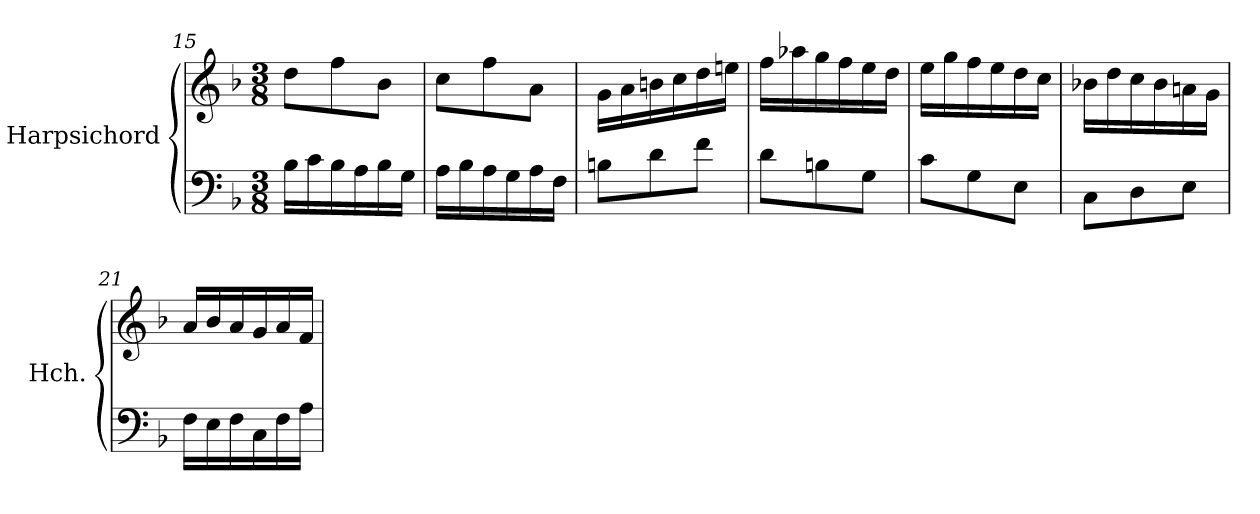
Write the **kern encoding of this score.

**kern	**kern
*part1	*part1
*staff2	*staff1
*I"Harpsichord	*
*I'Hch.	*
*clefF4	*clefG2
*k[b-]	*k[b-]
*M3/8	*M3/8
=15	=15
16B-\LL	8dd\L
16c\	.
16B-\	8ff\
16A\	.
16B-\	8b-\J
16G\JJ	.
=16	=16
16A\LL	8cc\L
16B-\	.
16A\	8ff\
16G\	.
16A\	8a\J
16F\JJ	.
=17	=17
8Bn\L	16g\LL
.	16a\
8d\	16bn\
.	16cc\
8f\J	16dd\
.	16een\JJ
=18	=18
8d\L	16ff\LL
.	16aa-X\
8Bn\	16gg\
.	16ff\
8G\J	16ee\
.	16dd\JJ
!!LO:LB:g=z
=19	=19
8c\L	16ee\LL
.	16gg\
8G\	16ff\
.	16ee\
8E\J	16dd\
.	16cc\JJ
=20	=20
8C\L	16b-X\LL
.	16dd\
8D\	16cc\
.	16b-\
8E\J	16an\
.	16g\JJ
!!LO:LB:g=z
=21	=21
16F\LL	16a/LL
16E\	16b-/
16F\	16a/
16C\	16g/
16F\	16a/
16A\JJ	16f/JJ
=	=
*-	*-
